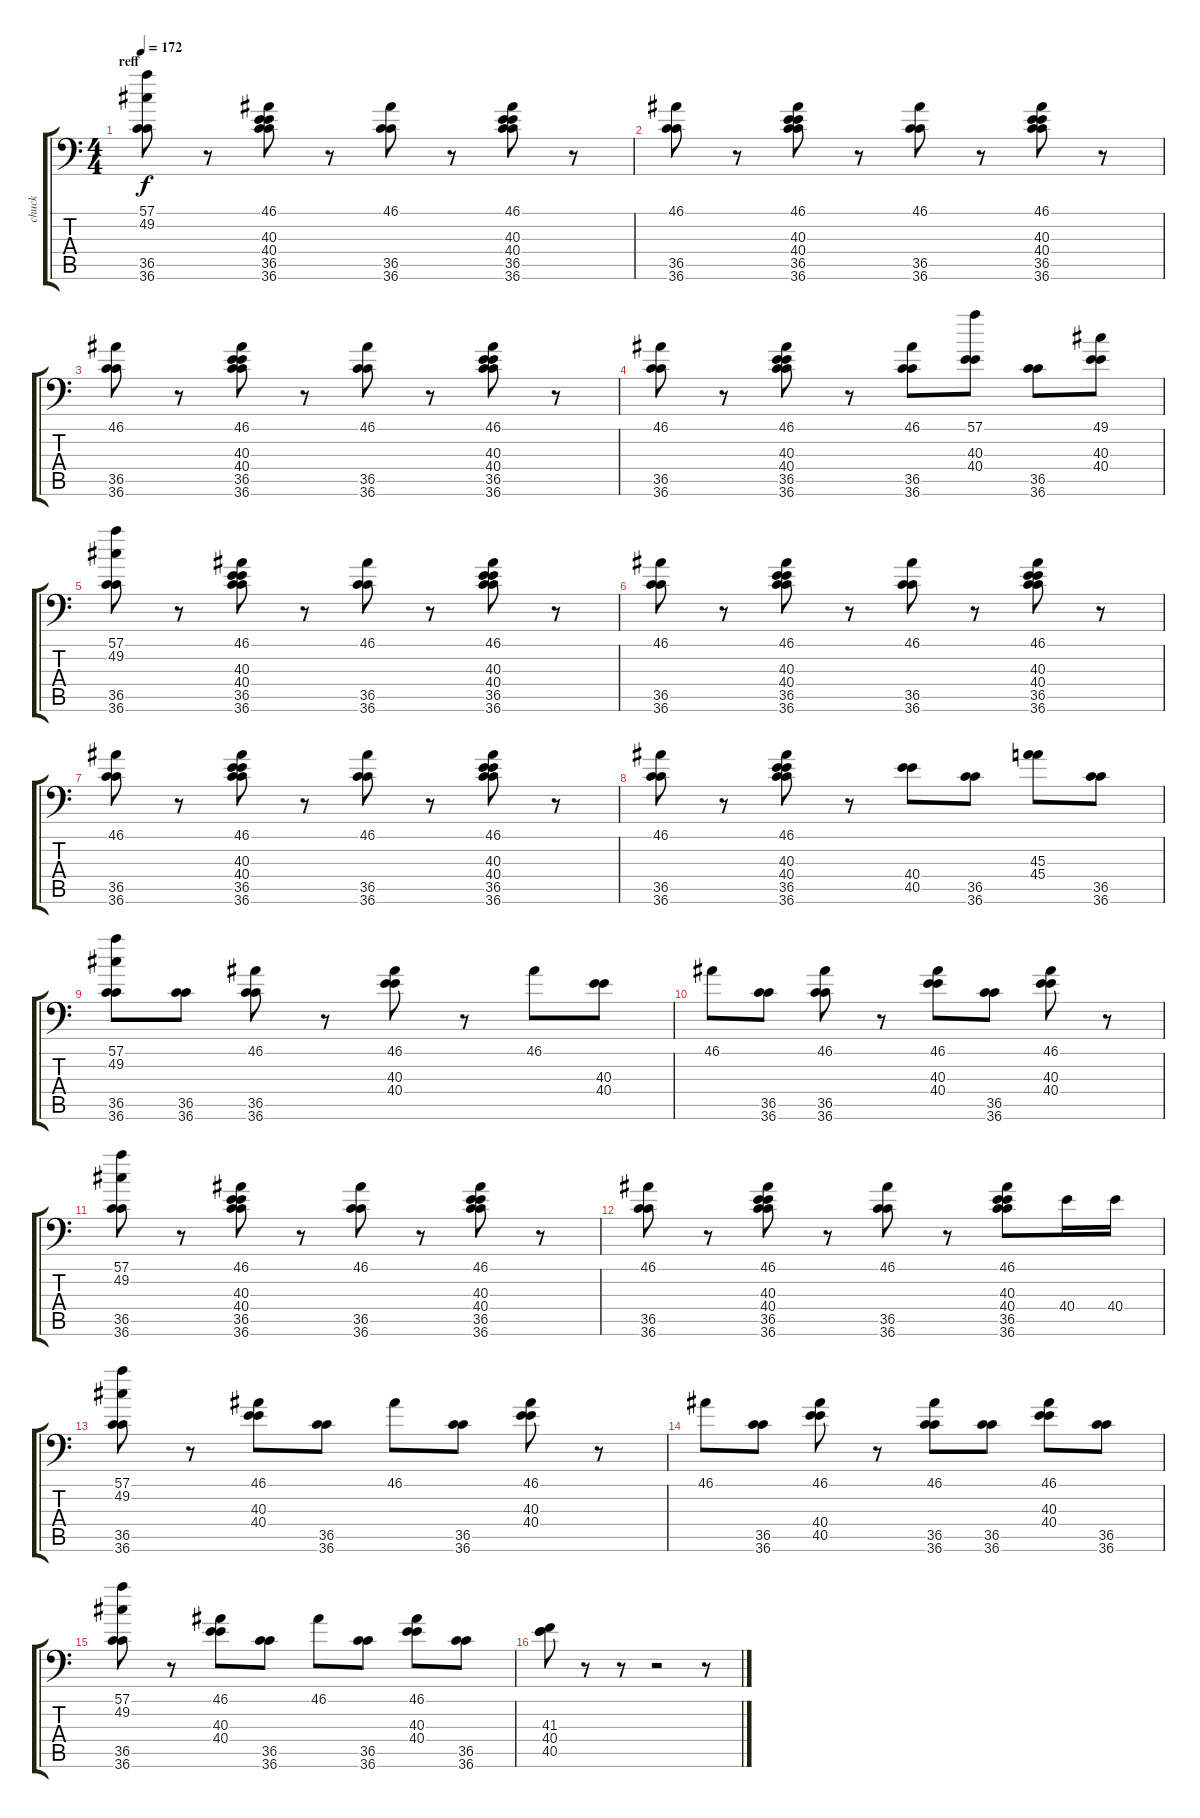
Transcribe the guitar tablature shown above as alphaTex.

\track ("chuck" "chuck") {instrument acousticgrandpiano}
\staff {score tabs}
\tuning (C-1 C-1 C-1 C-1 C-1 C-1) {hide}
\ts (4 4)
\section ("" "reff")
\tempo 172
\clef f4
\ks c
(57.1 49.2 36.5 36.6).8{dy f} r.8 (46.1 40.3 40.4 36.5 36.6).8 r.8 (46.1 36.5 36.6).8 r.8 (46.1 40.3 40.4 36.5 36.6).8 r.8 |
(46.1 36.5 36.6).8 r.8 (46.1 40.3 40.4 36.5 36.6).8 r.8 (46.1 36.5 36.6).8 r.8 (46.1 40.3 40.4 36.5 36.6).8 r.8 |
(46.1 36.5 36.6).8 r.8 (46.1 40.3 40.4 36.5 36.6).8 r.8 (46.1 36.5 36.6).8 r.8 (46.1 40.3 40.4 36.5 36.6).8 r.8 |
(46.1 36.5 36.6).8 r.8 (46.1 40.3 40.4 36.5 36.6).8 r.8 (46.1 36.5 36.6).8 (57.1 40.3 40.4).8 (36.5 36.6).8 (49.1 40.3 40.4).8 |
(57.1 49.2 36.5 36.6).8 r.8 (46.1 40.3 40.4 36.5 36.6).8 r.8 (46.1 36.5 36.6).8 r.8 (46.1 40.3 40.4 36.5 36.6).8 r.8 |
(46.1 36.5 36.6).8 r.8 (46.1 40.3 40.4 36.5 36.6).8 r.8 (46.1 36.5 36.6).8 r.8 (46.1 40.3 40.4 36.5 36.6).8 r.8 |
(46.1 36.5 36.6).8 r.8 (46.1 40.3 40.4 36.5 36.6).8 r.8 (46.1 36.5 36.6).8 r.8 (46.1 40.3 40.4 36.5 36.6).8 r.8 |
(46.1 36.5 36.6).8 r.8 (46.1 40.3 40.4 36.5 36.6).8 r.8 (40.4 40.5).8 (36.5 36.6).8 (45.3 45.4).8 (36.5 36.6).8 |
(57.1 49.2 36.5 36.6).8 (36.5 36.6).8 (46.1 36.5 36.6).8 r.8 (46.1 40.3 40.4).8 r.8 46.1.8 (40.3 40.4).8 |
46.1.8 (36.5 36.6).8 (46.1 36.5 36.6).8 r.8 (46.1 40.3 40.4).8 (36.5 36.6).8 (46.1 40.3 40.4).8 r.8 |
(57.1 49.2 36.5 36.6).8 r.8 (46.1 40.3 40.4 36.5 36.6).8 r.8 (46.1 36.5 36.6).8 r.8 (46.1 40.3 40.4 36.5 36.6).8 r.8 |
(46.1 36.5 36.6).8 r.8 (46.1 40.3 40.4 36.5 36.6).8 r.8 (46.1 36.5 36.6).8 r.8 (46.1 40.3 40.4 36.5 36.6).8 40.4.16 40.4.16 |
(57.1 49.2 36.5 36.6).8 r.8 (46.1 40.3 40.4).8 (36.5 36.6).8 46.1.8 (36.5 36.6).8 (46.1 40.3 40.4).8 r.8 |
46.1.8 (36.5 36.6).8 (46.1 40.4 40.5).8 r.8 (46.1 36.5 36.6).8 (36.5 36.6).8 (46.1 40.3 40.4).8 (36.5 36.6).8 |
(57.1 49.2 36.5 36.6).8 r.8 (46.1 40.3 40.4).8 (36.5 36.6).8 46.1.8 (36.5 36.6).8 (46.1 40.3 40.4).8 (36.5 36.6).8 |
(41.3 40.4 40.5).8 r.8 r.8 r.2 r.8
